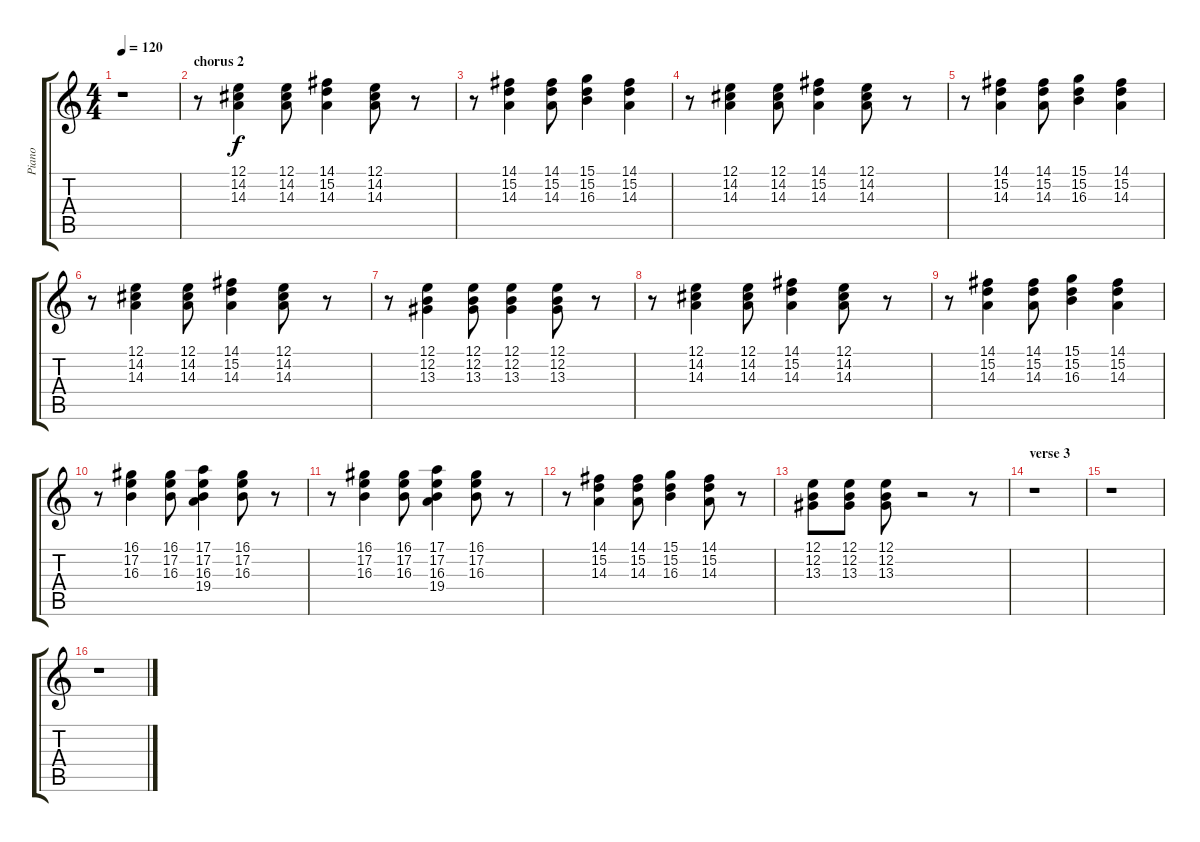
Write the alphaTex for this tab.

\track ("Piano" "Piano") {instrument acousticgrandpiano}
\staff {score tabs}
\tuning (E4 B3 G3 D3 A2 E2) {hide}
\ts (4 4)
\tempo 120
\clef g2
\ks c
r.1{dy f} |
\section ("" "chorus 2")
r.8 (12.1 14.2 14.3).4 (12.1 14.2 14.3).8 (14.1 15.2 14.3).4 (12.1 14.2 14.3).8 r.8 |
r.8 (14.1 15.2 14.3).4 (14.1 15.2 14.3).8 (15.1 15.2 16.3).4 (14.1 15.2 14.3).4 |
r.8 (12.1 14.2 14.3).4 (12.1 14.2 14.3).8 (14.1 15.2 14.3).4 (12.1 14.2 14.3).8 r.8 |
r.8 (14.1 15.2 14.3).4 (14.1 15.2 14.3).8 (15.1 15.2 16.3).4 (14.1 15.2 14.3).4 |
r.8 (12.1 14.2 14.3).4 (12.1 14.2 14.3).8 (14.1 15.2 14.3).4 (12.1 14.2 14.3).8 r.8 |
r.8 (12.1 12.2 13.3).4 (12.1 12.2 13.3).8 (12.1 12.2 13.3).4 (12.1 12.2 13.3).8 r.8 |
r.8 (12.1 14.2 14.3).4 (12.1 14.2 14.3).8 (14.1 15.2 14.3).4 (12.1 14.2 14.3).8 r.8 |
r.8 (14.1 15.2 14.3).4 (14.1 15.2 14.3).8 (15.1 15.2 16.3).4 (14.1 15.2 14.3).4 |
r.8 (16.1 17.2 16.3).4 (16.1 17.2 16.3).8 (17.1 17.2 16.3 19.4).4 (16.1 17.2 16.3).8 r.8 |
r.8 (16.1 17.2 16.3).4 (16.1 17.2 16.3).8 (17.1 17.2 16.3 19.4).4 (16.1 17.2 16.3).8 r.8 |
r.8 (14.1 15.2 14.3).4 (14.1 15.2 14.3).8 (15.1 15.2 16.3).4 (14.1 15.2 14.3).8 r.8 |
(12.1 12.2 13.3).8 (12.1 12.2 13.3).8 (12.1 12.2 13.3).8 r.2 r.8 |
\section ("" "verse 3")
r.1 |
r.1 |
r.1
